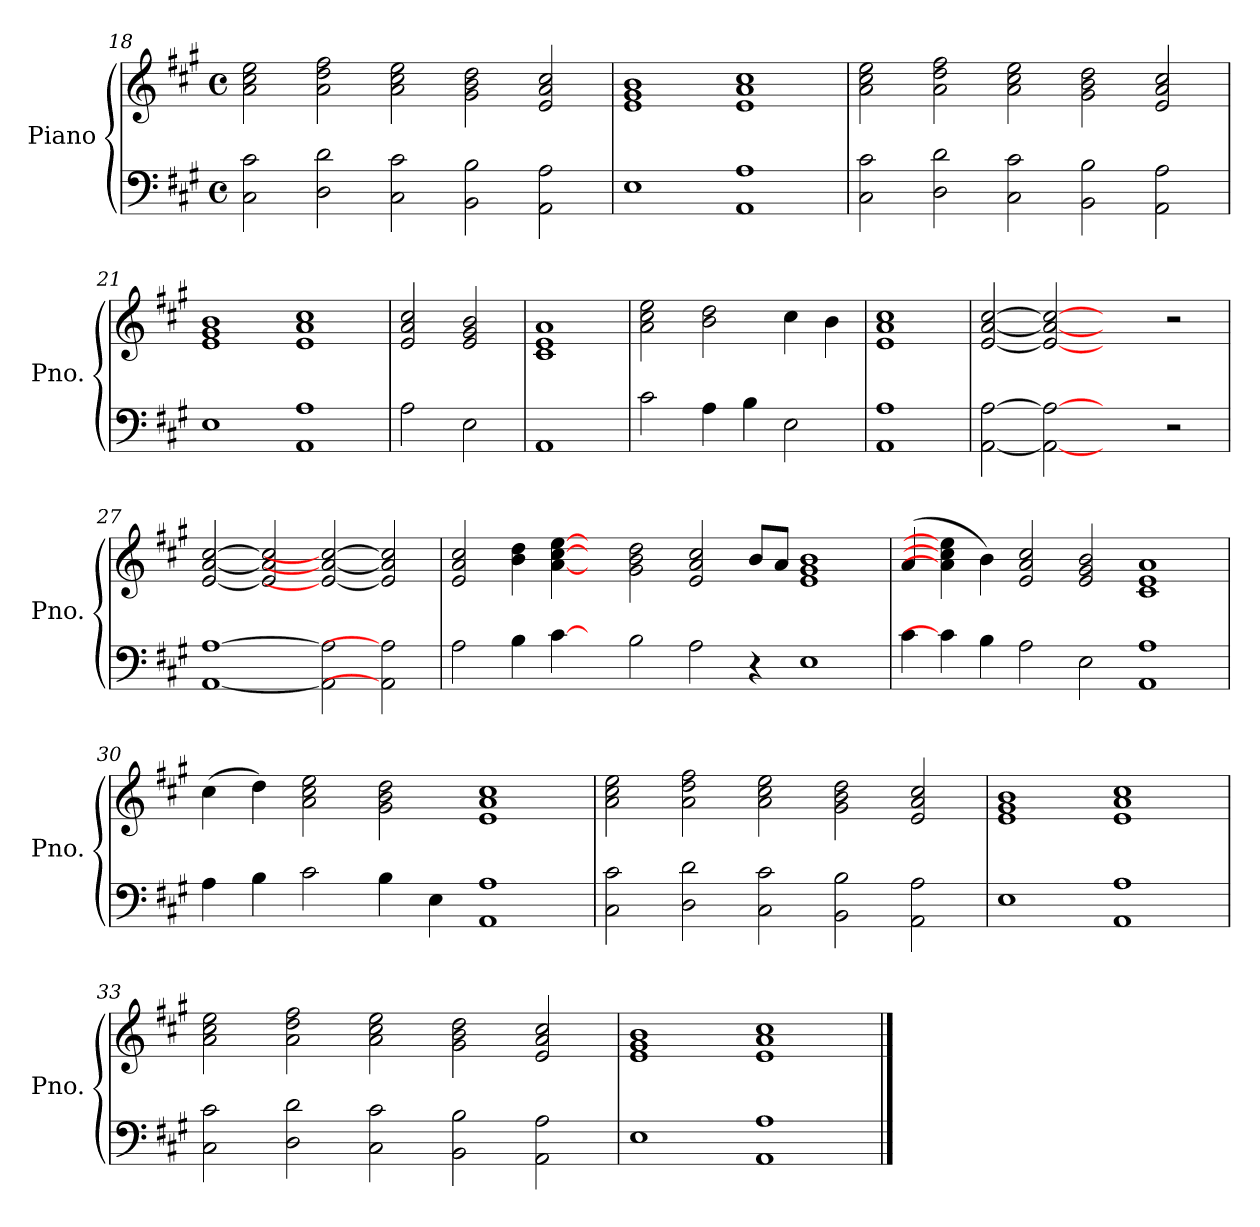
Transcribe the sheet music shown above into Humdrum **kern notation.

**kern	**kern
*part1	*part1
*staff2	*staff1
*I"Piano	*
*I'Pno.	*
!!LO:LB:g=z
*clefF4	*clefG2
*k[f#c#g#]	*k[f#c#g#]
*M4/4	*M4/4
*met(c)	*met(c)
=18	=18
2C#\ 2c#\	2a\ 2cc#\ 2ee\
2D\ 2d\	2a\ 2dd\ 2ff#\
2C#\ 2c#\	2a\ 2cc#\ 2ee\
2BB\ 2B\	2g#\ 2b\ 2dd\
2AA\ 2A\	2e/ 2a/ 2cc#/
=19	=19
1E	1e 1g# 1b
1AA 1A	1e 1a 1cc#
=20	=20
2C#\ 2c#\	2a\ 2cc#\ 2ee\
2D\ 2d\	2a\ 2dd\ 2ff#\
2C#\ 2c#\	2a\ 2cc#\ 2ee\
2BB\ 2B\	2g#\ 2b\ 2dd\
2AA\ 2A\	2e/ 2a/ 2cc#/
=21	=21
1E	1e 1g# 1b
1AA 1A	1e 1a 1cc#
=22	=22
2A\	2e/ 2a/ 2cc#/
2E\	2e/ 2g#/ 2b/
=23	=23
1AA	1c# 1e 1a
=24	=24
2c#\	2a\ 2cc#\ 2ee\
4A\	2b\ 2dd\
4B\	.
2E\	4cc#\
.	4b\
=25	=25
1AA 1A	1e 1a 1cc#
=26	=26
[2AA\ [2A\	[2e/ [2a/ [2cc#/
2AA_ 2A_	2e_ 2a_ 2cc#_
2ryy	2ryy
2r	2r
!!LO:LB:g=z
=27	=27
[1AA [1A	[2e/ [2a/ [2cc#/
.	2e] 2a] 2cc#]
2AA] 2A]	2e/_ 2a/_ 2cc#/_
2AA\] 2A\]	2e/] 2a/] 2cc#/]
=28	=28
2A\	2e/ 2a/ 2cc#/
4B\	4b\ 4dd\
[4c#\	[4a\ [4cc#\ [4ee\
4ryy	4ryy
2B\	2g#\ 2b\ 2dd\
2A\	2e/ 2a/ 2cc#/
4r	8b/L
.	8a/J
1E	1e 1g# 1b
=29	=29
4c#\	(4a/
4c#\]	4a\] 4cc#\] 4ee\]
4B\	4b\)
2A\	2e/ 2a/ 2cc#/
2E\	2e/ 2g#/ 2b/
1AA 1A	1c# 1e 1a
=30	=30
4A\	(4cc#\
4B\	4dd\)
2c#\	2a\ 2cc#\ 2ee\
4B\	2g#\ 2b\ 2dd\
4E\	.
1AA 1A	1e 1a 1cc#
=31	=31
2C#\ 2c#\	2a\ 2cc#\ 2ee\
2D\ 2d\	2a\ 2dd\ 2ff#\
2C#\ 2c#\	2a\ 2cc#\ 2ee\
2BB\ 2B\	2g#\ 2b\ 2dd\
2AA\ 2A\	2e/ 2a/ 2cc#/
=32	=32
1E	1e 1g# 1b
1AA 1A	1e 1a 1cc#
=33	=33
2C#\ 2c#\	2a\ 2cc#\ 2ee\
2D\ 2d\	2a\ 2dd\ 2ff#\
2C#\ 2c#\	2a\ 2cc#\ 2ee\
2BB\ 2B\	2g#\ 2b\ 2dd\
2AA\ 2A\	2e/ 2a/ 2cc#/
!!LO:LB:g=z
=34	=34
1E	1e 1g# 1b
1AA 1A	1e 1a 1cc#
==	==
*-	*-
